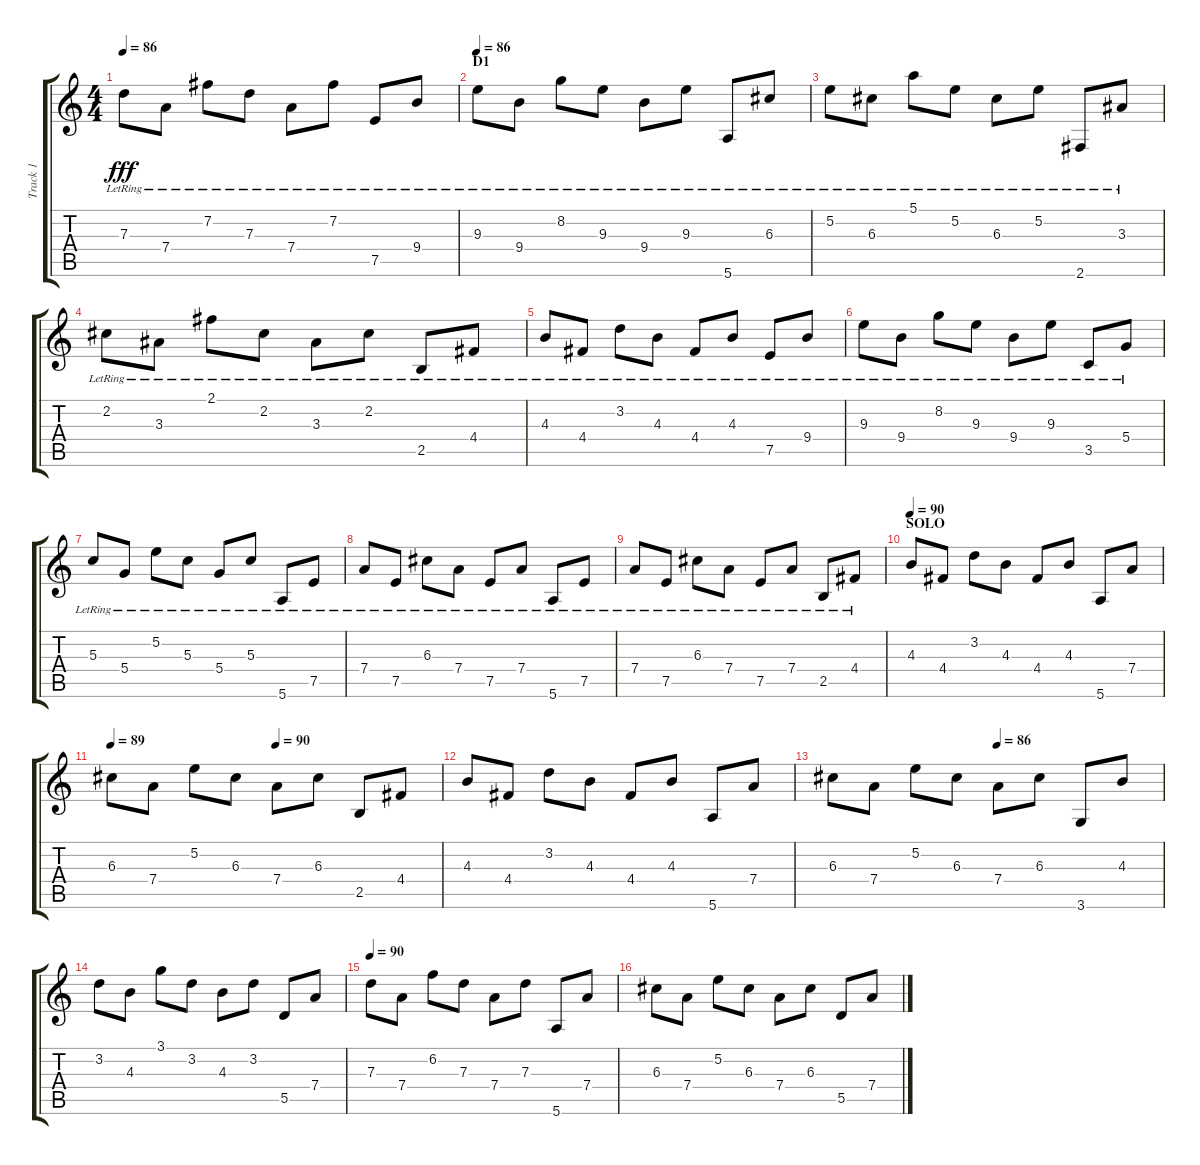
\track ("Track 1" "Track 1") {instrument acousticguitarsteel}
\staff {score tabs}
\tuning (E4 B3 G3 D3 A2 E2) {hide}
\ts (4 4)
\tempo 86
\clef g2
\ks c
7.3{lr}.8{dy fff} 7.4{lr}.8 7.2{lr}.8 7.3{lr}.8 7.4{lr}.8 7.2{lr}.8 7.5{lr}.8 9.4{lr}.8 |
\section ("" "D1")
\tempo 86
9.3{lr}.8 9.4{lr}.8 8.2{lr}.8 9.3{lr}.8 9.4{lr}.8 9.3{lr}.8 5.6{lr}.8 6.3{lr}.8 |
5.2{lr}.8 6.3{lr}.8 5.1{lr}.8 5.2{lr}.8 6.3{lr}.8 5.2{lr}.8 2.6{lr}.8 3.3{lr}.8 |
2.2{lr}.8 3.3{lr}.8 2.1{lr}.8 2.2{lr}.8 3.3{lr}.8 2.2{lr}.8 2.5{lr}.8 4.4{lr}.8 |
4.3{lr}.8 4.4{lr}.8 3.2{lr}.8 4.3{lr}.8 4.4{lr}.8 4.3{lr}.8 7.5{lr}.8 9.4{lr}.8 |
9.3{lr}.8 9.4{lr}.8 8.2{lr}.8 9.3{lr}.8 9.4{lr}.8 9.3{lr}.8 3.5{lr}.8 5.4{lr}.8 |
5.3{lr}.8 5.4{lr}.8 5.2{lr}.8 5.3{lr}.8 5.4{lr}.8 5.3{lr}.8 5.6{lr}.8 7.5{lr}.8 |
7.4{lr}.8 7.5{lr}.8 6.3{lr}.8 7.4{lr}.8 7.5{lr}.8 7.4{lr}.8 5.6{lr}.8 7.5{lr}.8 |
7.4{lr}.8 7.5{lr}.8 6.3{lr}.8 7.4{lr}.8 7.5{lr}.8 7.4{lr}.8 2.5{lr}.8 4.4{lr}.8 |
\section ("" "SOLO")
\tempo 90
4.3.8 4.4.8 3.2.8 4.3.8 4.4.8 4.3.8 5.6.8 7.4.8 |
\tempo 89
\tempo (90 0.5)
6.3.8 7.4.8 5.2.8 6.3.8 7.4.8 6.3.8 2.5.8 4.4.8 |
4.3.8 4.4.8 3.2.8 4.3.8 4.4.8 4.3.8 5.6.8 7.4.8 |
\tempo (86 0.5)
6.3.8 7.4.8 5.2.8 6.3.8 7.4.8 6.3.8 3.6.8 4.3.8 |
3.2.8 4.3.8 3.1.8 3.2.8 4.3.8 3.2.8 5.5.8 7.4.8 |
\tempo 90
7.3.8 7.4.8 6.2.8 7.3.8 7.4.8 7.3.8 5.6.8 7.4.8 |
6.3.8 7.4.8 5.2.8 6.3.8 7.4.8 6.3.8 5.5.8 7.4.8
